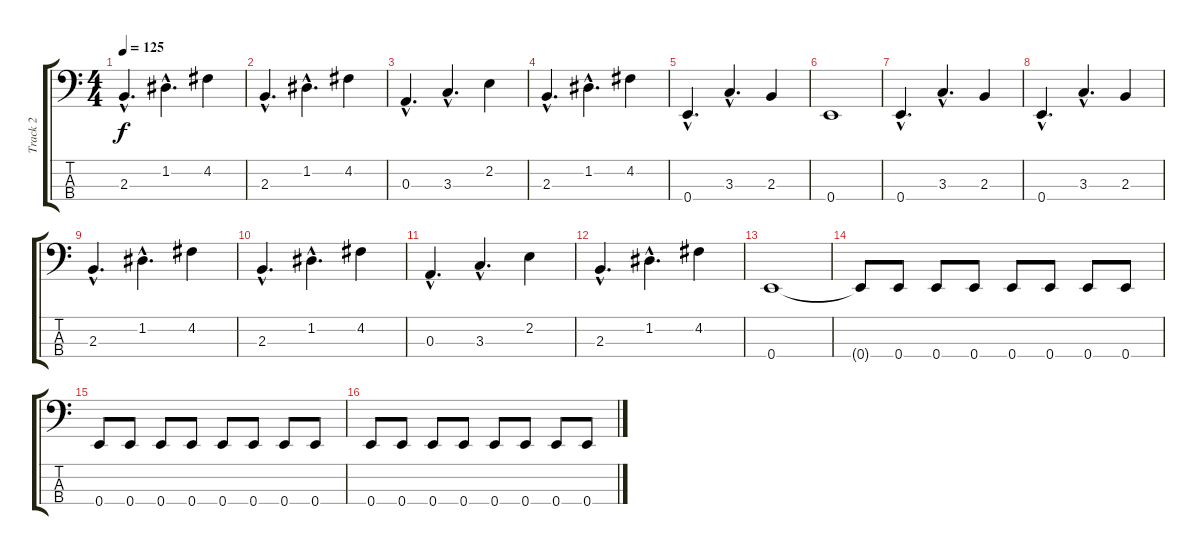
\track ("Track 2" "Track 2") {instrument electricbasspick}
\staff {score tabs}
\tuning (G2 D2 A1 E1) {hide}
\ts (4 4)
\tempo 125
\clef f4
\ks c
2.3{hac}.4{d dy f} 1.2{hac}.4{d} 4.2.4 |
2.3{hac}.4{d} 1.2{hac}.4{d} 4.2.4 |
0.3{hac}.4{d} 3.3{hac}.4{d} 2.2.4 |
2.3{hac}.4{d} 1.2{hac}.4{d} 4.2.4 |
0.4{hac}.4{d} 3.3{hac}.4{d} 2.3.4 |
0.4.1 |
0.4{hac}.4{d} 3.3{hac}.4{d} 2.3.4 |
0.4{hac}.4{d} 3.3{hac}.4{d} 2.3.4 |
2.3{hac}.4{d} 1.2{hac}.4{d} 4.2.4 |
2.3{hac}.4{d} 1.2{hac}.4{d} 4.2.4 |
0.3{hac}.4{d} 3.3{hac}.4{d} 2.2.4 |
2.3{hac}.4{d} 1.2{hac}.4{d} 4.2.4 |
0.4.1 |
0.4{t}.8 0.4.8 0.4.8 0.4.8 0.4.8 0.4.8 0.4.8 0.4.8 |
0.4.8 0.4.8 0.4.8 0.4.8 0.4.8 0.4.8 0.4.8 0.4.8 |
0.4.8 0.4.8 0.4.8 0.4.8 0.4.8 0.4.8 0.4.8 0.4.8
